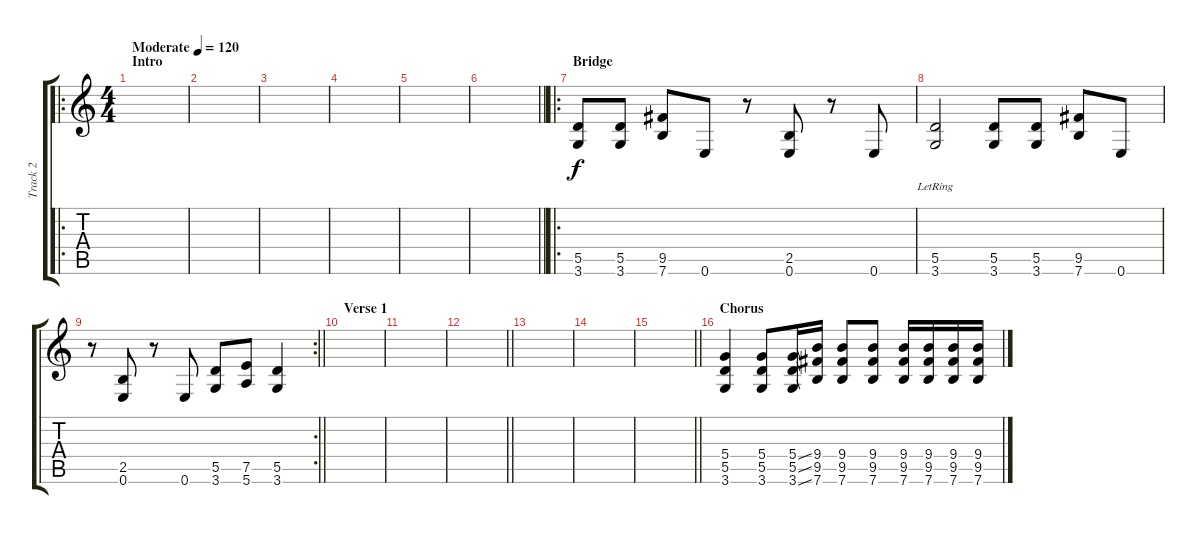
\track ("Track 2" "Track 2") {instrument overdrivenguitar}
\staff {score tabs}
\tuning (E4 B3 G3 D3 A2 E2) {hide}
\ro
\ts (4 4)
\section ("" "Intro")
\tempo (120 "Moderate")
\clef g2
\ks c
|
|
|
|
|
\barLineRight lightlight
|
\ro
\section ("" "Bridge")
(5.5 3.6).8 (5.5 3.6).8 (9.5 7.6).8 0.6.8 r.8 (2.5 0.6).8 r.8 0.6.8 |
(5.5{lr} 3.6{lr}).2 (5.5 3.6).8 (5.5 3.6).8 (9.5 7.6).8 0.6.8 |
\rc 2
\barLineRight lightlight
r.8 (2.5 0.6).8 r.8 0.6.8 (5.5 3.6).8 (7.5 5.6).8 (5.5 3.6).4 |
\section ("" "Verse 1")
|
|
\barLineRight lightlight
|
|
|
\barLineRight lightlight
|
\section ("" "Chorus")
(5.4 5.5 3.6).4 (5.4 5.5 3.6).8 (5.4{ss} 5.5{ss} 3.6{ss}).16 (9.4 9.5 7.6).16 (9.4 9.5 7.6).8 (9.4 9.5 7.6).8 (9.4 9.5 7.6).16 (9.4 9.5 7.6).16 (9.4 9.5 7.6).16 (9.4 9.5 7.6).16
